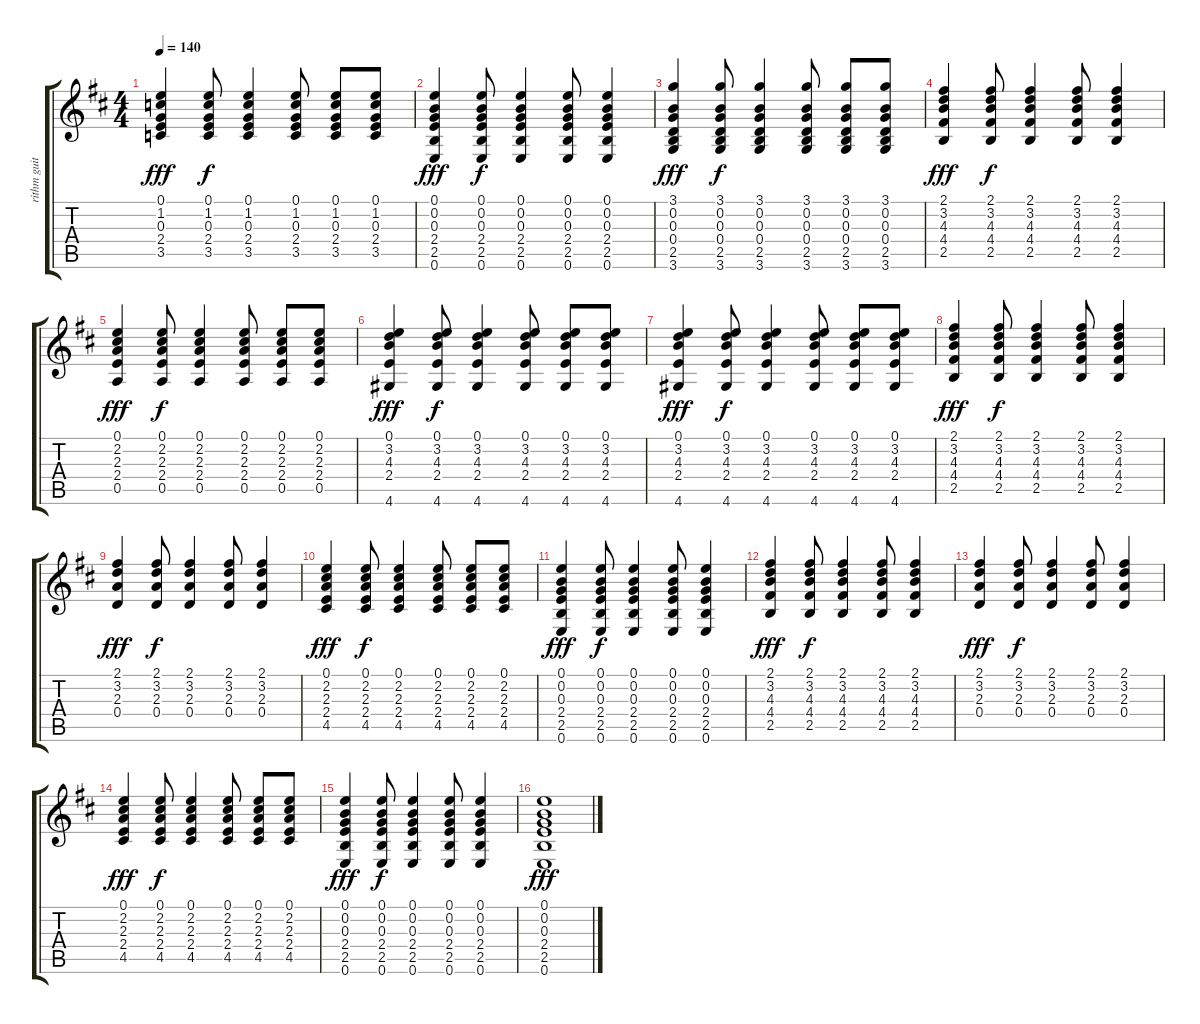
\track ("rithm guitar" "rithm guit") {instrument acousticguitarsteel}
\staff {score tabs}
\tuning (E4 B3 G3 D3 A2 E2) {hide}
\ts (4 4)
\tempo 140
\clef g2
\ks d
(0.1 1.2 0.3 2.4 3.5).4{dy fff} (0.1 1.2 0.3 2.4 3.5).8{dy f} (0.1 1.2 0.3 2.4 3.5).4 (0.1 1.2 0.3 2.4 3.5).8 (0.1 1.2 0.3 2.4 3.5).8 (0.1 1.2 0.3 2.4 3.5).8 |
(0.1 0.2 0.3 2.4 2.5 0.6).4{dy fff} (0.1 0.2 0.3 2.4 2.5 0.6).8{dy f} (0.1 0.2 0.3 2.4 2.5 0.6).4 (0.1 0.2 0.3 2.4 2.5 0.6).8 (0.1 0.2 0.3 2.4 2.5 0.6).4 |
(3.1 0.2 0.3 0.4 2.5 3.6).4{dy fff} (3.1 0.2 0.3 0.4 2.5 3.6).8{dy f} (3.1 0.2 0.3 0.4 2.5 3.6).4 (3.1 0.2 0.3 0.4 2.5 3.6).8 (3.1 0.2 0.3 0.4 2.5 3.6).8 (3.1 0.2 0.3 0.4 2.5 3.6).8 |
(2.1 3.2 4.3 4.4 2.5).4{dy fff} (2.1 3.2 4.3 4.4 2.5).8{dy f} (2.1 3.2 4.3 4.4 2.5).4 (2.1 3.2 4.3 4.4 2.5).8 (2.1 3.2 4.3 4.4 2.5).4 |
(0.1 2.2 2.3 2.4 0.5).4{dy fff} (0.1 2.2 2.3 2.4 0.5).8{dy f} (0.1 2.2 2.3 2.4 0.5).4 (0.1 2.2 2.3 2.4 0.5).8 (0.1 2.2 2.3 2.4 0.5).8 (0.1 2.2 2.3 2.4 0.5).8 |
(0.1 3.2 4.3 2.4 4.6).4{dy fff} (0.1 3.2 4.3 2.4 4.6).8{dy f} (0.1 3.2 4.3 2.4 4.6).4 (0.1 3.2 4.3 2.4 4.6).8 (0.1 3.2 4.3 2.4 4.6).8 (0.1 3.2 4.3 2.4 4.6).8 |
(0.1 3.2 4.3 2.4 4.6).4{dy fff} (0.1 3.2 4.3 2.4 4.6).8{dy f} (0.1 3.2 4.3 2.4 4.6).4 (0.1 3.2 4.3 2.4 4.6).8 (0.1 3.2 4.3 2.4 4.6).8 (0.1 3.2 4.3 2.4 4.6).8 |
(2.1 3.2 4.3 4.4 2.5).4{dy fff} (2.1 3.2 4.3 4.4 2.5).8{dy f} (2.1 3.2 4.3 4.4 2.5).4 (2.1 3.2 4.3 4.4 2.5).8 (2.1 3.2 4.3 4.4 2.5).4 |
(2.1 3.2 2.3 0.4).4{dy fff} (2.1 3.2 2.3 0.4).8{dy f} (2.1 3.2 2.3 0.4).4 (2.1 3.2 2.3 0.4).8 (2.1 3.2 2.3 0.4).4 |
(0.1 2.2 2.3 2.4 4.5).4{dy fff} (0.1 2.2 2.3 2.4 4.5).8{dy f} (0.1 2.2 2.3 2.4 4.5).4 (0.1 2.2 2.3 2.4 4.5).8 (0.1 2.2 2.3 2.4 4.5).8 (0.1 2.2 2.3 2.4 4.5).8 |
(0.1 0.2 0.3 2.4 2.5 0.6).4{dy fff} (0.1 0.2 0.3 2.4 2.5 0.6).8{dy f} (0.1 0.2 0.3 2.4 2.5 0.6).4 (0.1 0.2 0.3 2.4 2.5 0.6).8 (0.1 0.2 0.3 2.4 2.5 0.6).4 |
(2.1 3.2 4.3 4.4 2.5).4{dy fff} (2.1 3.2 4.3 4.4 2.5).8{dy f} (2.1 3.2 4.3 4.4 2.5).4 (2.1 3.2 4.3 4.4 2.5).8 (2.1 3.2 4.3 4.4 2.5).4 |
(2.1 3.2 2.3 0.4).4{dy fff} (2.1 3.2 2.3 0.4).8{dy f} (2.1 3.2 2.3 0.4).4 (2.1 3.2 2.3 0.4).8 (2.1 3.2 2.3 0.4).4 |
(0.1 2.2 2.3 2.4 4.5).4{dy fff} (0.1 2.2 2.3 2.4 4.5).8{dy f} (0.1 2.2 2.3 2.4 4.5).4 (0.1 2.2 2.3 2.4 4.5).8 (0.1 2.2 2.3 2.4 4.5).8 (0.1 2.2 2.3 2.4 4.5).8 |
(0.1 0.2 0.3 2.4 2.5 0.6).4{dy fff} (0.1 0.2 0.3 2.4 2.5 0.6).8{dy f} (0.1 0.2 0.3 2.4 2.5 0.6).4 (0.1 0.2 0.3 2.4 2.5 0.6).8 (0.1 0.2 0.3 2.4 2.5 0.6).4 |
(0.1 0.2 0.3 2.4 2.5 0.6).1{dy fff}
